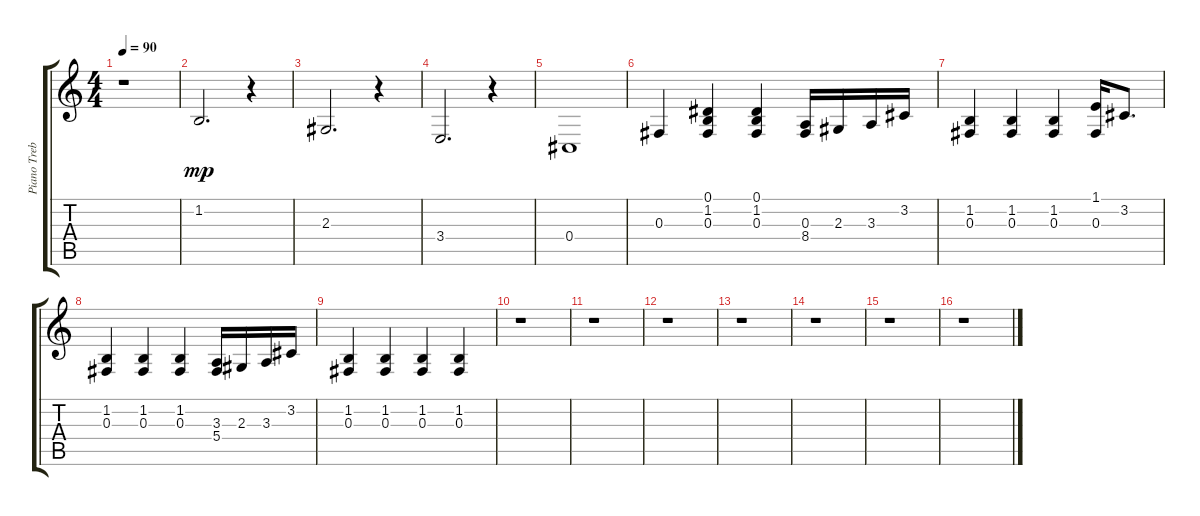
\track ("Piano Treble (Dizzy)" "Piano Treb") {instrument brightacousticpiano}
\staff {score tabs}
\tuning (Eb4 Bb3 Gb3 Db3 Ab2 Eb2) {hide}
\ts (4 4)
\tempo 90
\clef g2
\ks c
r.1{dy mp} |
1.2.2{d} r.4 |
2.3.2{d} r.4 |
3.4.2{d} r.4 |
0.4.1 |
0.3.4 (0.1 1.2 0.3).4 (0.1 1.2 0.3).4 (0.3 8.4).16 2.3.16 3.3.16 3.2.16 |
(1.2 0.3).4 (1.2 0.3).4 (1.2 0.3).4 (1.1 0.3).16 3.2.8{d} |
(1.2 0.3).4 (1.2 0.3).4 (1.2 0.3).4 (3.3 5.4).16 2.3.16 3.3.16 3.2.16 |
(1.2 0.3).4 (1.2 0.3).4 (1.2 0.3).4 (1.2 0.3).4 |
r.1 |
r.1 |
r.1 |
r.1 |
r.1 |
r.1 |
r.1
